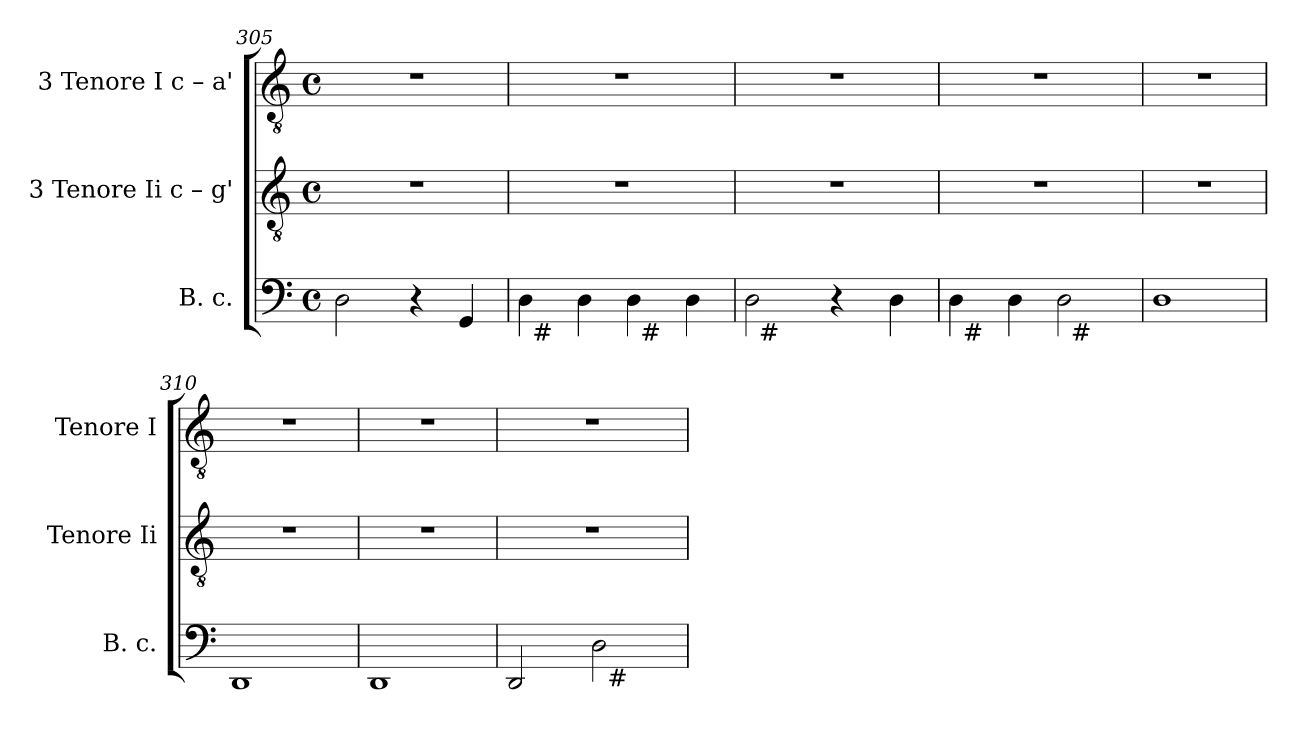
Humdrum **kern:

**kern	**kern	**kern
*part3	*part2	*part1
*staff3	*staff2	*staff1
*I"B. c.	*I"3 Tenore Ii c – g'	*I"3 Tenore I c – a'
*I'B. c.	*I'Tenore Ii	*I'Tenore I
*clefF4	*clefGv2	*clefGv2
*k[]	*k[]	*k[]
*C:	*C:	*C:
*M4/4	*M4/4	*M4/4
*met(c)	*met(c)	*met(c)
=305	=305	=305
2D\	1r	1r
4r	.	.
4GG/	.	.
=306	=306	=306
*^	*	*
4D\	32ryy	1r	1r
!	!LO:TX:b:t=#	!	!
.	2ryy	.	.
4D\	.	.	.
4D\	.	.	.
!	!LO:TX:b:t=#	!	!
.	4...ryy	.	.
4D\	.	.	.
=307	=307	=307	=307
2D\	32ryy	1r	1r
!	!LO:TX:b:t=#	!	!
.	2ryy	.	.
4r	.	.	.
.	4...ryy	.	.
4D\	.	.	.
=308	=308	=308	=308
4D\	32ryy	1r	1r
!	!LO:TX:b:t=#	!	!
.	2ryy	.	.
4D\	.	.	.
2D\	.	.	.
!	!LO:TX:b:t=#	!	!
.	4...ryy	.	.
*v	*v	*	*
=309	=309	=309
1D	1r	1r
=310	=310	=310
1DD	1r	1r
!!LO:LB:g=z
=311	=311	=311
1DD	1r	1r
=312	=312	=312
*^	*	*
2DD/	2ryy	1r	1r
2D\	32ryy	.	.
!	!LO:TX:b:t=#	!	!
.	4...ryy	.	.
*v	*v	*	*
=	=	=
*-	*-	*-
